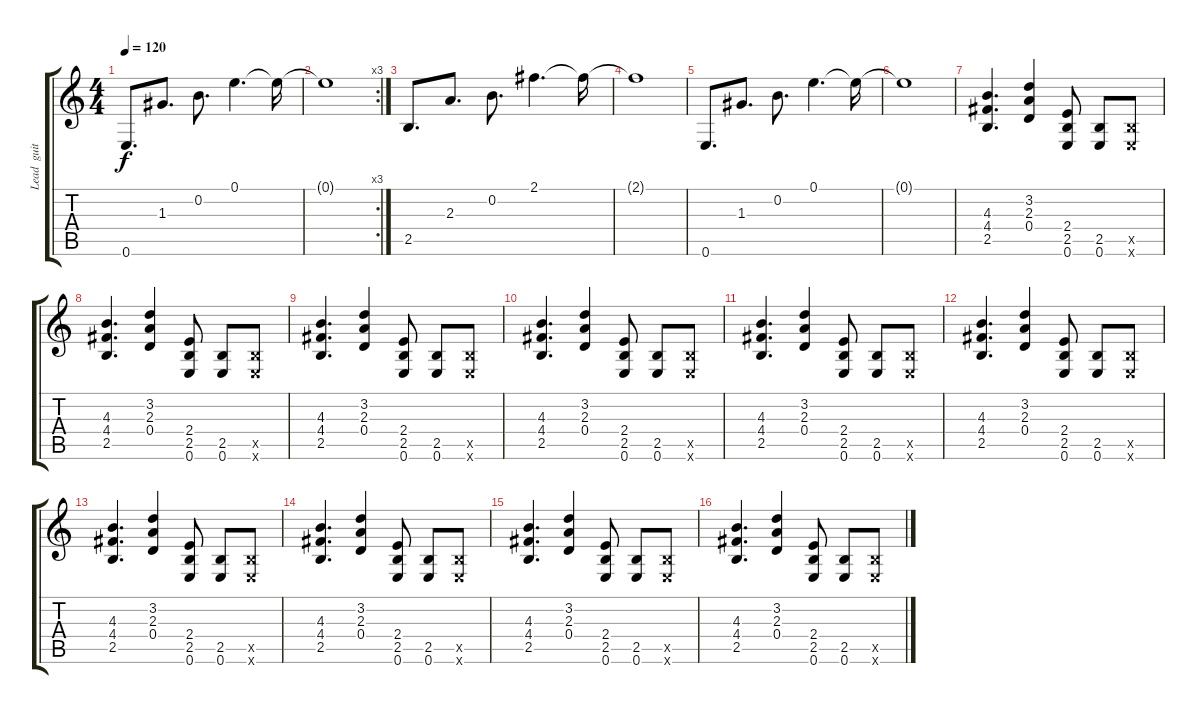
\track ("Lead  guitar" "Lead  guit") {instrument distortionguitar}
\staff {score tabs}
\tuning (E4 B3 G3 D3 A2 E2) {hide}
\ts (4 4)
\tempo 120
\clef g2
\ks c
0.6.8{d dy f} 1.3.8{d} 0.2.8{d} 0.1.4{d} 0.1{t}.16 |
\rc 3
0.1{t}.1 |
2.5.8{d} 2.3.8{d} 0.2.8{d} 2.1.4{d} 2.1{t}.16 |
2.1{t}.1 |
0.6.8{d} 1.3.8{d} 0.2.8{d} 0.1.4{d} 0.1{t}.16 |
0.1{t}.1 |
(4.3 4.4 2.5).4{d} (3.2 2.3 0.4).4 (2.4 2.5 0.6).8 (2.5 0.6).8 (2.5{x} 0.6{x}).8 |
(4.3 4.4 2.5).4{d} (3.2 2.3 0.4).4 (2.4 2.5 0.6).8 (2.5 0.6).8 (2.5{x} 0.6{x}).8 |
(4.3 4.4 2.5).4{d} (3.2 2.3 0.4).4 (2.4 2.5 0.6).8 (2.5 0.6).8 (2.5{x} 0.6{x}).8 |
(4.3 4.4 2.5).4{d} (3.2 2.3 0.4).4 (2.4 2.5 0.6).8 (2.5 0.6).8 (2.5{x} 0.6{x}).8 |
(4.3 4.4 2.5).4{d} (3.2 2.3 0.4).4 (2.4 2.5 0.6).8 (2.5 0.6).8 (2.5{x} 0.6{x}).8 |
(4.3 4.4 2.5).4{d} (3.2 2.3 0.4).4 (2.4 2.5 0.6).8 (2.5 0.6).8 (2.5{x} 0.6{x}).8 |
(4.3 4.4 2.5).4{d} (3.2 2.3 0.4).4 (2.4 2.5 0.6).8 (2.5 0.6).8 (2.5{x} 0.6{x}).8 |
(4.3 4.4 2.5).4{d} (3.2 2.3 0.4).4 (2.4 2.5 0.6).8 (2.5 0.6).8 (2.5{x} 0.6{x}).8 |
(4.3 4.4 2.5).4{d} (3.2 2.3 0.4).4 (2.4 2.5 0.6).8 (2.5 0.6).8 (2.5{x} 0.6{x}).8 |
(4.3 4.4 2.5).4{d} (3.2 2.3 0.4).4 (2.4 2.5 0.6).8 (2.5 0.6).8 (2.5{x} 0.6{x}).8
